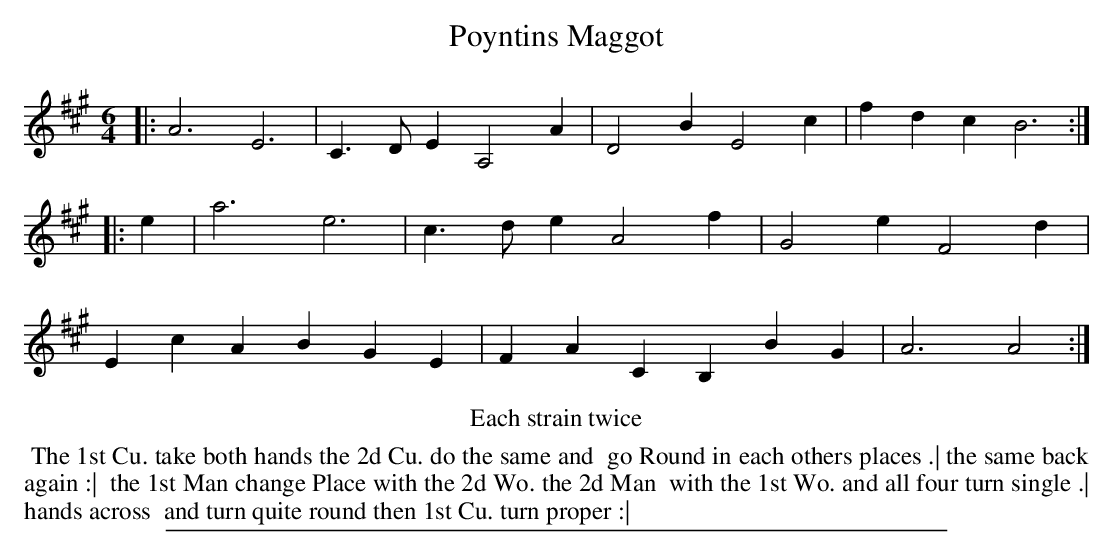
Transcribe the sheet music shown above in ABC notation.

X:1
T: Poyntins Maggot
M: 6/4
L: 1/4
K: A
|:\
A3 E3 | C>DE A,2A | D2B E2c | fdc B3 :|\
|: e |\
a3 e3 | c>de A2f | G2e F2d | EcA BGE |\
FAC B,BG | A3 A2 :|
